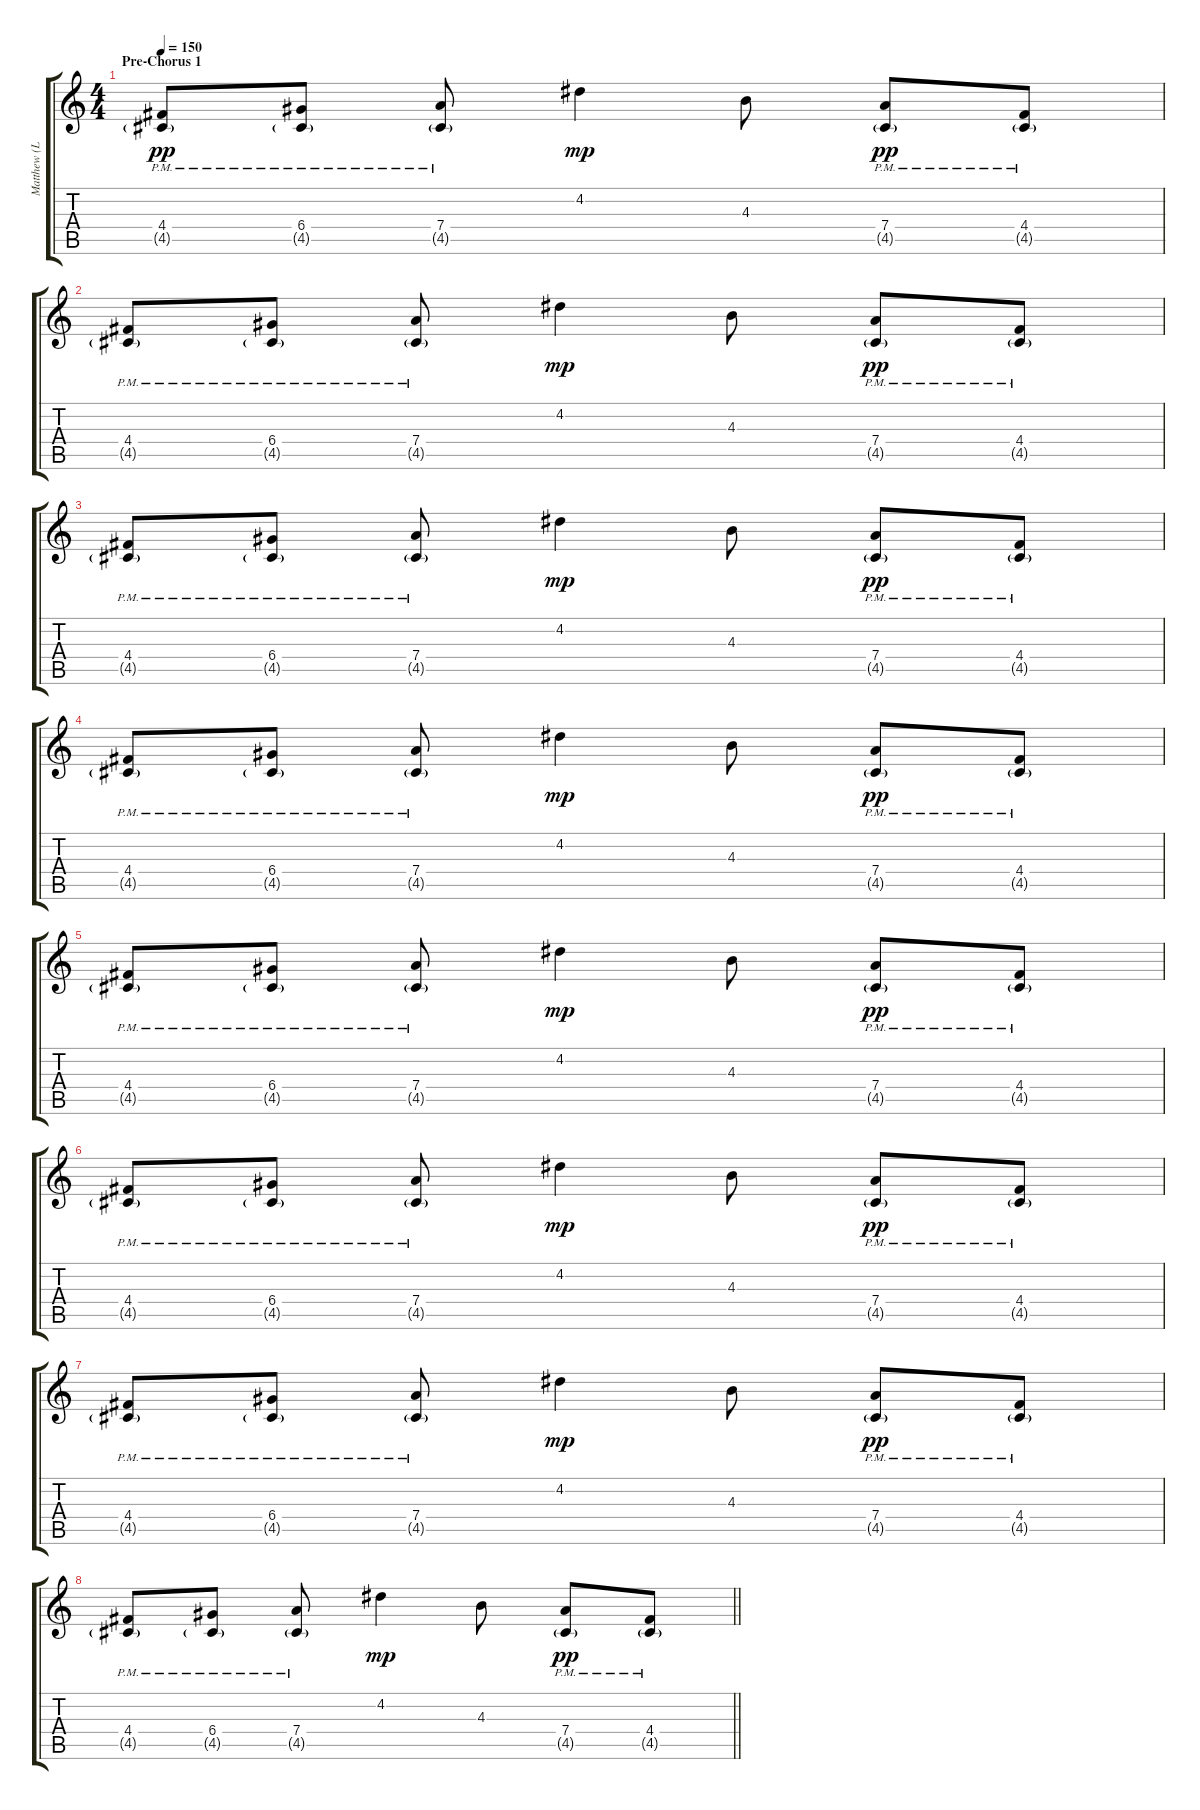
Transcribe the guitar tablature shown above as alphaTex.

\track ("Matthew (Lead)" "Matthew (L") {instrument overdrivenguitar}
\staff {score tabs}
\tuning (E4 B3 G3 D3 A2 E2) {hide}
\ts (4 4)
\section ("" "Pre-Chorus 1")
\tempo 150
\clef g2
\ks c
(4.4{pm} 4.5{g pm}).8{dy pp} (6.4{pm} 4.5{g pm}).8 (7.4{pm} 4.5{g pm}).8 4.2.4{dy mp} 4.3.8 (7.4{pm} 4.5{g pm}).8{dy pp} (4.4{pm} 4.5{g pm}).8 |
(4.4{pm} 4.5{g pm}).8 (6.4{pm} 4.5{g pm}).8 (7.4{pm} 4.5{g pm}).8 4.2.4{dy mp} 4.3.8 (7.4{pm} 4.5{g pm}).8{dy pp} (4.4{pm} 4.5{g pm}).8 |
(4.4{pm} 4.5{g pm}).8 (6.4{pm} 4.5{g pm}).8 (7.4{pm} 4.5{g pm}).8 4.2.4{dy mp} 4.3.8 (7.4{pm} 4.5{g pm}).8{dy pp} (4.4{pm} 4.5{g pm}).8 |
(4.4{pm} 4.5{g pm}).8 (6.4{pm} 4.5{g pm}).8 (7.4{pm} 4.5{g pm}).8 4.2.4{dy mp} 4.3.8 (7.4{pm} 4.5{g pm}).8{dy pp} (4.4{pm} 4.5{g pm}).8 |
(4.4{pm} 4.5{g pm}).8 (6.4{pm} 4.5{g pm}).8 (7.4{pm} 4.5{g pm}).8 4.2.4{dy mp} 4.3.8 (7.4{pm} 4.5{g pm}).8{dy pp} (4.4{pm} 4.5{g pm}).8 |
(4.4{pm} 4.5{g pm}).8 (6.4{pm} 4.5{g pm}).8 (7.4{pm} 4.5{g pm}).8 4.2.4{dy mp} 4.3.8 (7.4{pm} 4.5{g pm}).8{dy pp} (4.4{pm} 4.5{g pm}).8 |
(4.4{pm} 4.5{g pm}).8 (6.4{pm} 4.5{g pm}).8 (7.4{pm} 4.5{g pm}).8 4.2.4{dy mp} 4.3.8 (7.4{pm} 4.5{g pm}).8{dy pp} (4.4{pm} 4.5{g pm}).8 |
\barLineRight lightlight
(4.4{pm} 4.5{g pm}).8 (6.4{pm} 4.5{g pm}).8 (7.4{pm} 4.5{g pm}).8 4.2.4{dy mp} 4.3.8 (7.4{pm} 4.5{g pm}).8{dy pp} (4.4{pm} 4.5{g pm}).8
